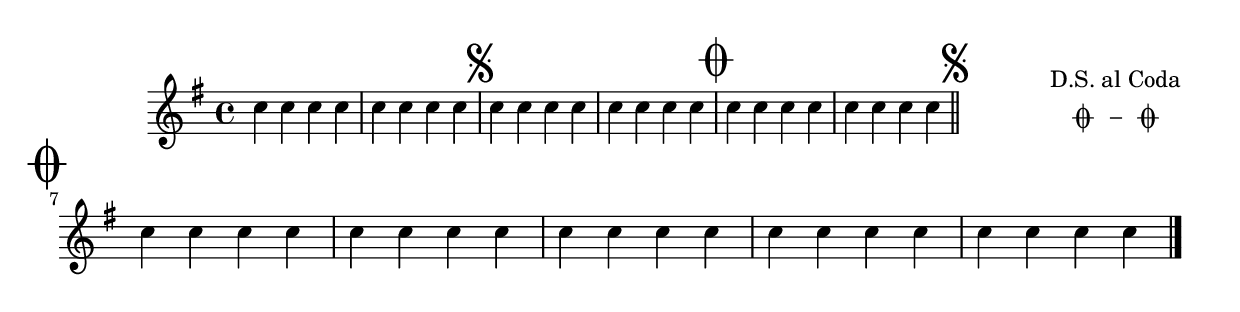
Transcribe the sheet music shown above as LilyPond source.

%% Do not edit this file; it is auto-generated from LSR http://lsr.dsi.unimi.it
%% This file is in the public domain.
\version "2.11.57"

\header {
  lsrtags = "repeats, breaks"

  texidoc = "
If you want to place an exiting segno sign and add text like \"D.S. al
Coda\" next to it where usually the staff lines are you can use this
snippet. The coda will resume in a new line. There is a variation
documented in this snippet, where the coda will remain on the same
line.

"
  doctitle = "Positioning segno and coda (with line break)"
} % begin verbatim
{ 
  \clef treble
  \key g \major
  \time 4/4
  \relative c'' {
    \repeat unfold 2 {
      | c4 c c c
    }
    
    % Set segno sign as rehearsal mark and adjust size if needed
    % \once \override Score.RehearsalMark #'font-size = #3
    \mark \markup { \musicglyph #"scripts.segno" }
    \repeat unfold 2 {
      | c4 c c c
    }
    
    % Set coda sign as rehearsal mark and adjust size if needed
    \once \override Score.RehearsalMark #'font-size = #4
    \mark \markup { \musicglyph #"scripts.coda" }
    \repeat unfold 2 {
      | c4 c c c
    }
    
    % Should Coda be on anew line?
    % Coda NOT on new line: use \nobreak
    % Coda on new line: DON'T use \nobreak
    % \noBreak
    
    \bar "||"
    
    % Set segno sign as rehearsal mark and adjust size if needed
    \once \override Score.RehearsalMark #'break-visibility = #begin-of-line-invisible
    % \once \override Score.RehearsalMark #'font-size = #3
    \mark \markup { \musicglyph #"scripts.segno" }
    
    % Here begins the trickery! 
    % \cadenzaOn will suppress the bar count and \stopStaff removes the staff lines.
    \cadenzaOn 
      \stopStaff 
        % Some examples of possible text-displays 
        
        % text line-aligned
        % ==================
        % Move text to the desired position
        % \once \override TextScript #'extra-offset = #'( 2 . -3.5 )
        % | s1*0^\markup { D.S. al Coda } }
        
        % text center-aligned
        % ====================
        % Move text to the desired position
        % \once \override TextScript #'extra-offset = #'( 6 . -5.0 )
        % | s1*0^\markup { \center-column { D.S. "al Coda" } }
        
        % text and symbols center-aligned
        % ===============================
        % Move text to the desired position and tweak spacing for optimum text alignment
        %\once \override TextScript #'extra-offset = #'( 8 . -5.5 )
        \once \override TextScript #'word-space = #1.5
        \once \override TextScript #'X-offset = #8
        \once \override TextScript #'Y-offset = #1.5
        | s1*0^\markup { \center-column { "D.S. al Coda" \line { \musicglyph #"scripts.coda" \musicglyph #"scripts.tenuto" \musicglyph #"scripts.coda"} } }
        
        % Increasing the unfold counter will expand the staff-free space
        \repeat unfold 4 {
          s4 s4 s4 s4
          \bar ""
        }
        % Resume bar count and show staff lines again
     \startStaff
   \cadenzaOff
   
   % Should Coda be on new line?
   % Coda NOT on new line: DON'T use \break
   % Coda on new line: use \break
   \break 
   
   % Show up, you clef and key!
   \once \override Staff.KeySignature #'break-visibility = #end-of-line-invisible
   \once \override Staff.Clef #'break-visibility = #end-of-line-invisible

   % Set coda sign as rehearsal mark and adjust size and position
   
   % Put the coda sign ontop of the (treble-)clef dependend on coda's line-position
      
     % Coda NOT on new line, use this:
     % \once \override Score.RehearsalMark #'extra-offset = #'( -2 . 1.75 )
     
     % Coda on new line, use this:
     \once \override Score.RehearsalMark #'extra-offset = #'( -8.42 . 1.75 )
   
   \once \override Score.RehearsalMark #'font-size = #5
   \mark \markup { \musicglyph #"scripts.coda" }

   % The coda
   \repeat unfold 5 {
      | c4 c c c
    }
    \bar"|."
  }
}
